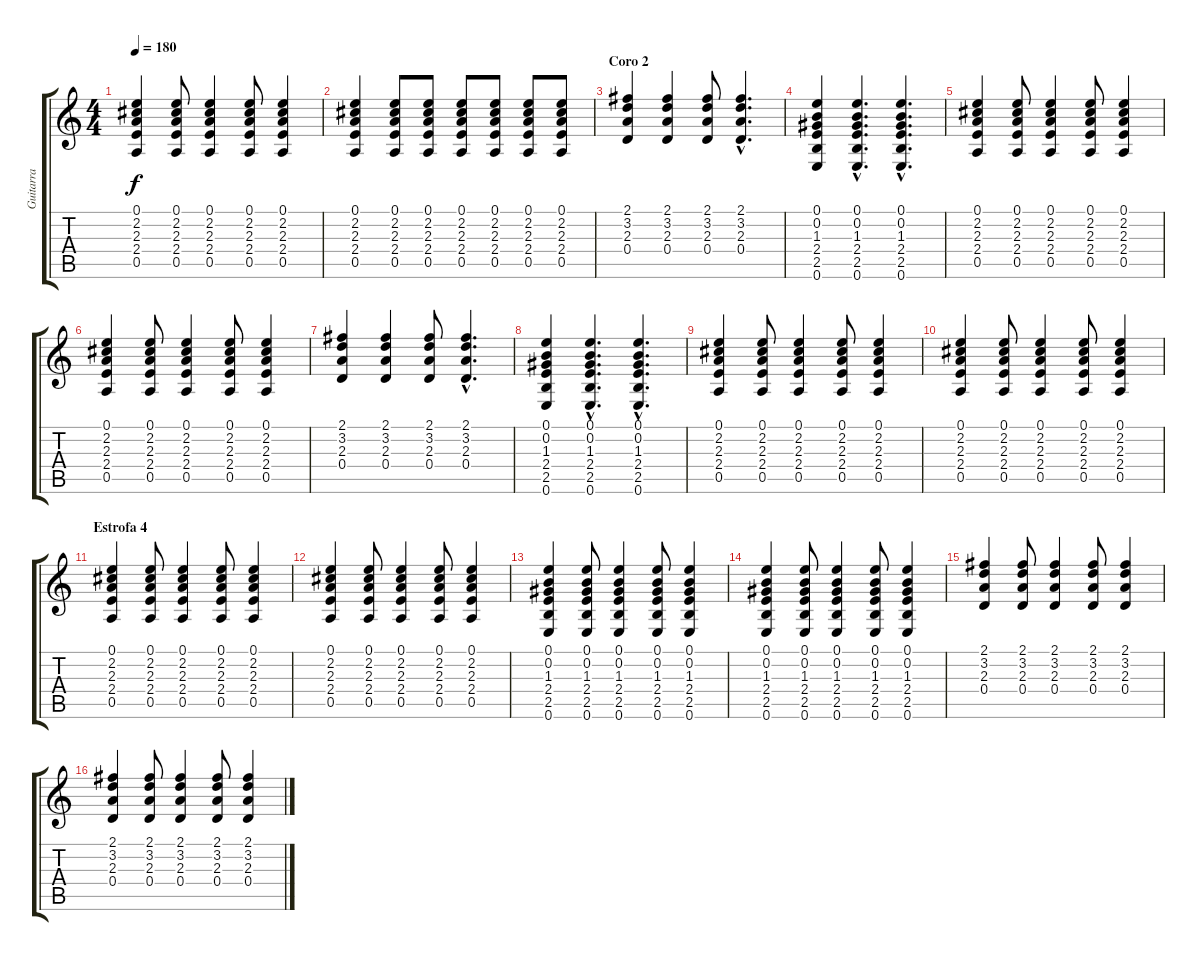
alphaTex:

\track ("Guitarra" "Guitarra") {instrument distortionguitar}
\staff {score tabs}
\tuning (E4 B3 G3 D3 A2 E2) {hide}
\ts (4 4)
\tempo 180
\clef g2
\ks c
(0.1 2.2 2.3 2.4 0.5).4{dy f} (0.1 2.2 2.3 2.4 0.5).8 (0.1 2.2 2.3 2.4 0.5).4 (0.1 2.2 2.3 2.4 0.5).8 (0.1 2.2 2.3 2.4 0.5).4 |
(0.1 2.2 2.3 2.4 0.5).4 (0.1 2.2 2.3 2.4 0.5).8 (0.1 2.2 2.3 2.4 0.5).8 (0.1 2.2 2.3 2.4 0.5).8 (0.1 2.2 2.3 2.4 0.5).8 (0.1 2.2 2.3 2.4 0.5).8 (0.1 2.2 2.3 2.4 0.5).8 |
\section ("" "Coro 2")
(2.1 3.2 2.3 0.4).4 (2.1 3.2 2.3 0.4).4 (2.1 3.2 2.3 0.4).8 (2.1{hac} 3.2{hac} 2.3{hac} 0.4{hac}).4{d} |
(0.1 0.2 1.3 2.4 2.5 0.6).4 (0.1{hac} 0.2{hac} 1.3{hac} 2.4{hac} 2.5{hac} 0.6{hac}).4{d} (0.1{hac} 0.2{hac} 1.3{hac} 2.4{hac} 2.5{hac} 0.6{hac}).4{d} |
(0.1 2.2 2.3 2.4 0.5).4 (0.1 2.2 2.3 2.4 0.5).8 (0.1 2.2 2.3 2.4 0.5).4 (0.1 2.2 2.3 2.4 0.5).8 (0.1 2.2 2.3 2.4 0.5).4 |
(0.1 2.2 2.3 2.4 0.5).4 (0.1 2.2 2.3 2.4 0.5).8 (0.1 2.2 2.3 2.4 0.5).4 (0.1 2.2 2.3 2.4 0.5).8 (0.1 2.2 2.3 2.4 0.5).4 |
(2.1 3.2 2.3 0.4).4 (2.1 3.2 2.3 0.4).4 (2.1 3.2 2.3 0.4).8 (2.1{hac} 3.2{hac} 2.3{hac} 0.4{hac}).4{d} |
(0.1 0.2 1.3 2.4 2.5 0.6).4 (0.1{hac} 0.2{hac} 1.3{hac} 2.4{hac} 2.5{hac} 0.6{hac}).4{d} (0.1{hac} 0.2{hac} 1.3{hac} 2.4{hac} 2.5{hac} 0.6{hac}).4{d} |
(0.1 2.2 2.3 2.4 0.5).4 (0.1 2.2 2.3 2.4 0.5).8 (0.1 2.2 2.3 2.4 0.5).4 (0.1 2.2 2.3 2.4 0.5).8 (0.1 2.2 2.3 2.4 0.5).4 |
(0.1 2.2 2.3 2.4 0.5).4 (0.1 2.2 2.3 2.4 0.5).8 (0.1 2.2 2.3 2.4 0.5).4 (0.1 2.2 2.3 2.4 0.5).8 (0.1 2.2 2.3 2.4 0.5).4 |
\section ("" "Estrofa 4")
(0.1 2.2 2.3 2.4 0.5).4 (0.1 2.2 2.3 2.4 0.5).8 (0.1 2.2 2.3 2.4 0.5).4 (0.1 2.2 2.3 2.4 0.5).8 (0.1 2.2 2.3 2.4 0.5).4 |
(0.1 2.2 2.3 2.4 0.5).4 (0.1 2.2 2.3 2.4 0.5).8 (0.1 2.2 2.3 2.4 0.5).4 (0.1 2.2 2.3 2.4 0.5).8 (0.1 2.2 2.3 2.4 0.5).4 |
(0.1 0.2 1.3 2.4 2.5 0.6).4 (0.1 0.2 1.3 2.4 2.5 0.6).8 (0.1 0.2 1.3 2.4 2.5 0.6).4 (0.1 0.2 1.3 2.4 2.5 0.6).8 (0.1 0.2 1.3 2.4 2.5 0.6).4 |
(0.1 0.2 1.3 2.4 2.5 0.6).4 (0.1 0.2 1.3 2.4 2.5 0.6).8 (0.1 0.2 1.3 2.4 2.5 0.6).4 (0.1 0.2 1.3 2.4 2.5 0.6).8 (0.1 0.2 1.3 2.4 2.5 0.6).4 |
(2.1 3.2 2.3 0.4).4 (2.1 3.2 2.3 0.4).8 (2.1 3.2 2.3 0.4).4 (2.1 3.2 2.3 0.4).8 (2.1 3.2 2.3 0.4).4 |
(2.1 3.2 2.3 0.4).4 (2.1 3.2 2.3 0.4).8 (2.1 3.2 2.3 0.4).4 (2.1 3.2 2.3 0.4).8 (2.1 3.2 2.3 0.4).4
